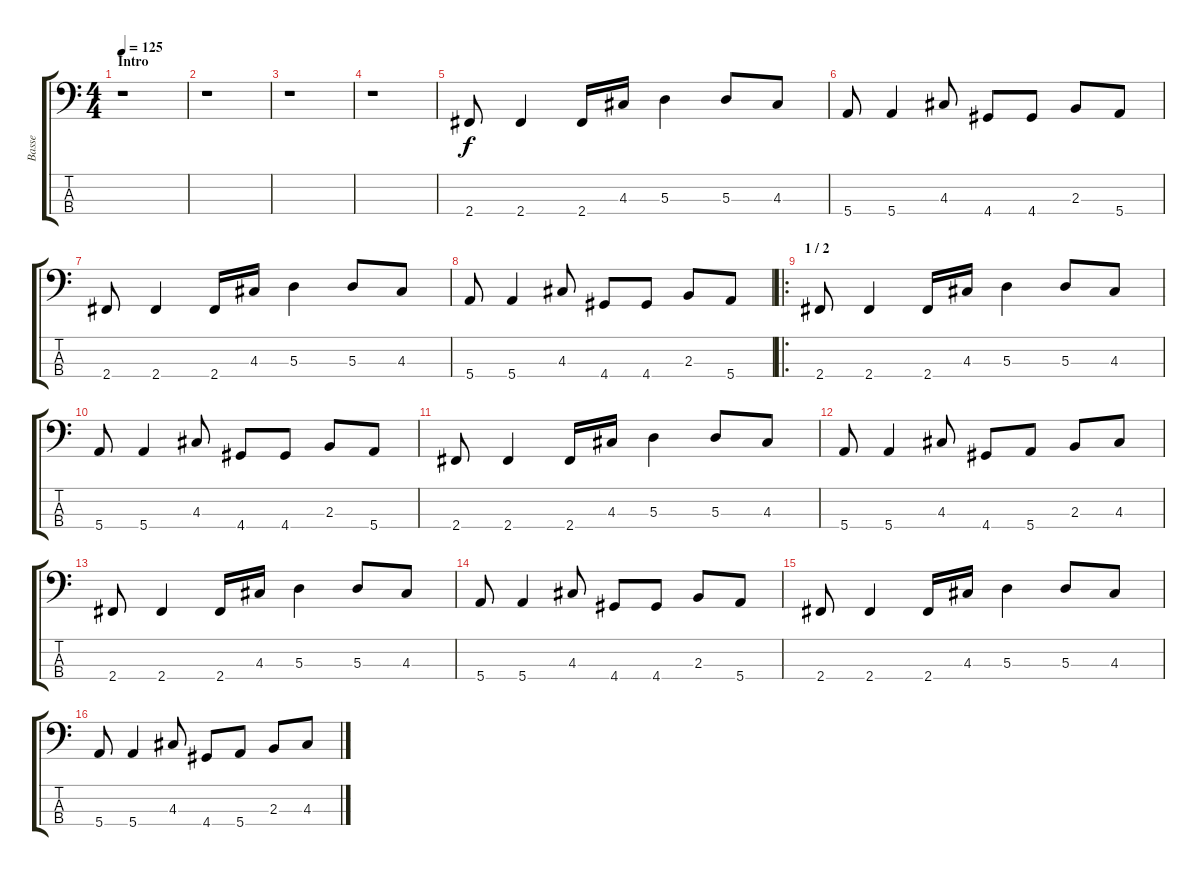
\track ("Basse" "Basse") {instrument electricbassfinger}
\staff {score tabs}
\tuning (G2 D2 A1 E1) {hide}
\ts (4 4)
\section ("" "Intro")
\tempo 125
\clef f4
\ks c
r.1{dy f instrument electricbassfinger} |
r.1 |
r.1 |
r.1 |
2.4.8 2.4.4 2.4.16 4.3.16 5.3.4 5.3.8 4.3.8 |
5.4.8 5.4.4 4.3.8 4.4.8 4.4.8 2.3.8 5.4.8 |
2.4.8 2.4.4 2.4.16 4.3.16 5.3.4 5.3.8 4.3.8 |
5.4.8 5.4.4 4.3.8 4.4.8 4.4.8 2.3.8 5.4.8 |
\ro
\section ("" " 1 / 2")
2.4.8 2.4.4 2.4.16 4.3.16 5.3.4 5.3.8 4.3.8 |
5.4.8 5.4.4 4.3.8 4.4.8 4.4.8 2.3.8 5.4.8 |
2.4.8 2.4.4 2.4.16 4.3.16 5.3.4 5.3.8 4.3.8 |
5.4.8 5.4.4 4.3.8 4.4.8 5.4.8 2.3.8 4.3.8 |
2.4.8 2.4.4 2.4.16 4.3.16 5.3.4 5.3.8 4.3.8 |
5.4.8 5.4.4 4.3.8 4.4.8 4.4.8 2.3.8 5.4.8 |
2.4.8 2.4.4 2.4.16 4.3.16 5.3.4 5.3.8 4.3.8 |
5.4.8 5.4.4 4.3.8 4.4.8 5.4.8 2.3.8 4.3.8
